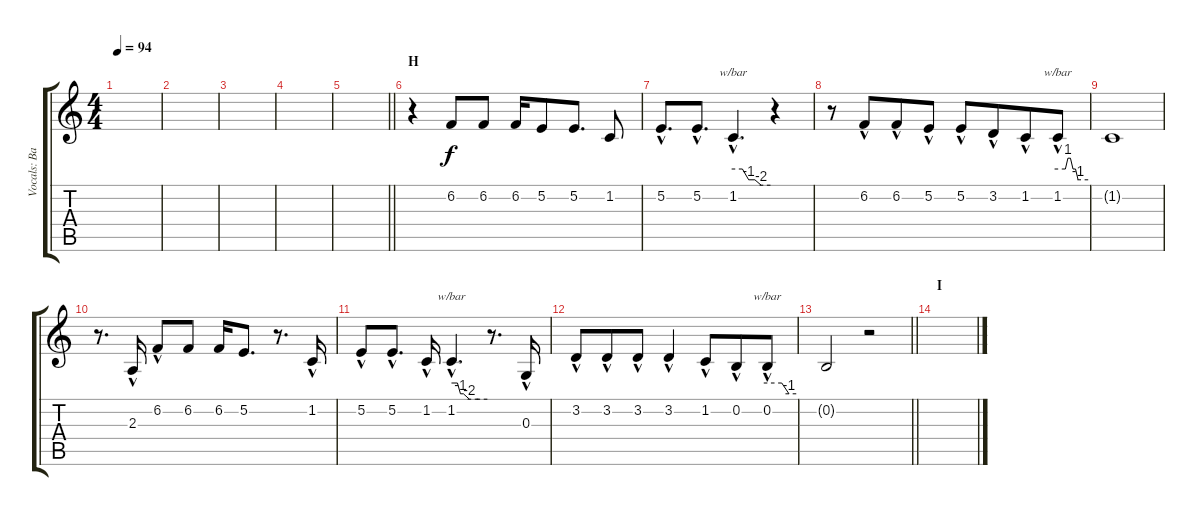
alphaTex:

\track ("Vocals: Band" "Vocals: Ba") {instrument choiraahs}
\staff {score tabs}
\tuning (E4 B3 G3 D3 A2 E2) {hide}
\ts (4 4)
\tempo 94
\clef g2
\ks c
|
|
|
|
\barLineRight lightlight
|
\section ("" "H")
r.4 6.2.8 6.2.8 6.2.16 5.2.8 5.2.8{d} 1.2.8 |
5.2{hac}.8{d} 5.2{hac}.8{d} 1.2{hac}.4{d tbe (custom default 0 0 15 0 25 -4 35 -4 45 -8 60 -8)} r.4 |
r.8 6.2{hac}.8{beam merge} 6.2{hac}.8 5.2{hac}.8 5.2{hac}.8 3.2{hac}.8{beam merge} 1.2{hac}.8 1.2{hac}.8{tbe (custom default 0 0 15 0 20 4 25 4 30 0 35 0 40 -4 60 -4)} |
1.2{t}.1 |
r.8{d} 2.3{hac}.16 6.2{hac}.8 6.2.8 6.2.16 5.2.8{d} r.8{d} 1.2{hac}.16 |
5.2{hac}.8 5.2{hac}.8{d} 1.2{hac}.16 1.2{hac}.4{d tbe (custom default 0 0 10 0 15 -4 20 -4 30 -8 45 -8 60 -8)} r.8{d} 0.3{hac}.16 |
3.2{hac}.8 3.2{hac}.8{beam merge} 3.2{hac}.8 3.2{hac}.4 1.2{hac}.8{beam merge} 0.2{hac}.8 0.2{hac}.8{tbe (custom default 0 0 30 0 45 -4 60 -4)} |
\barLineRight lightlight
0.2{t}.2 r.2 |
\section ("" "I")
